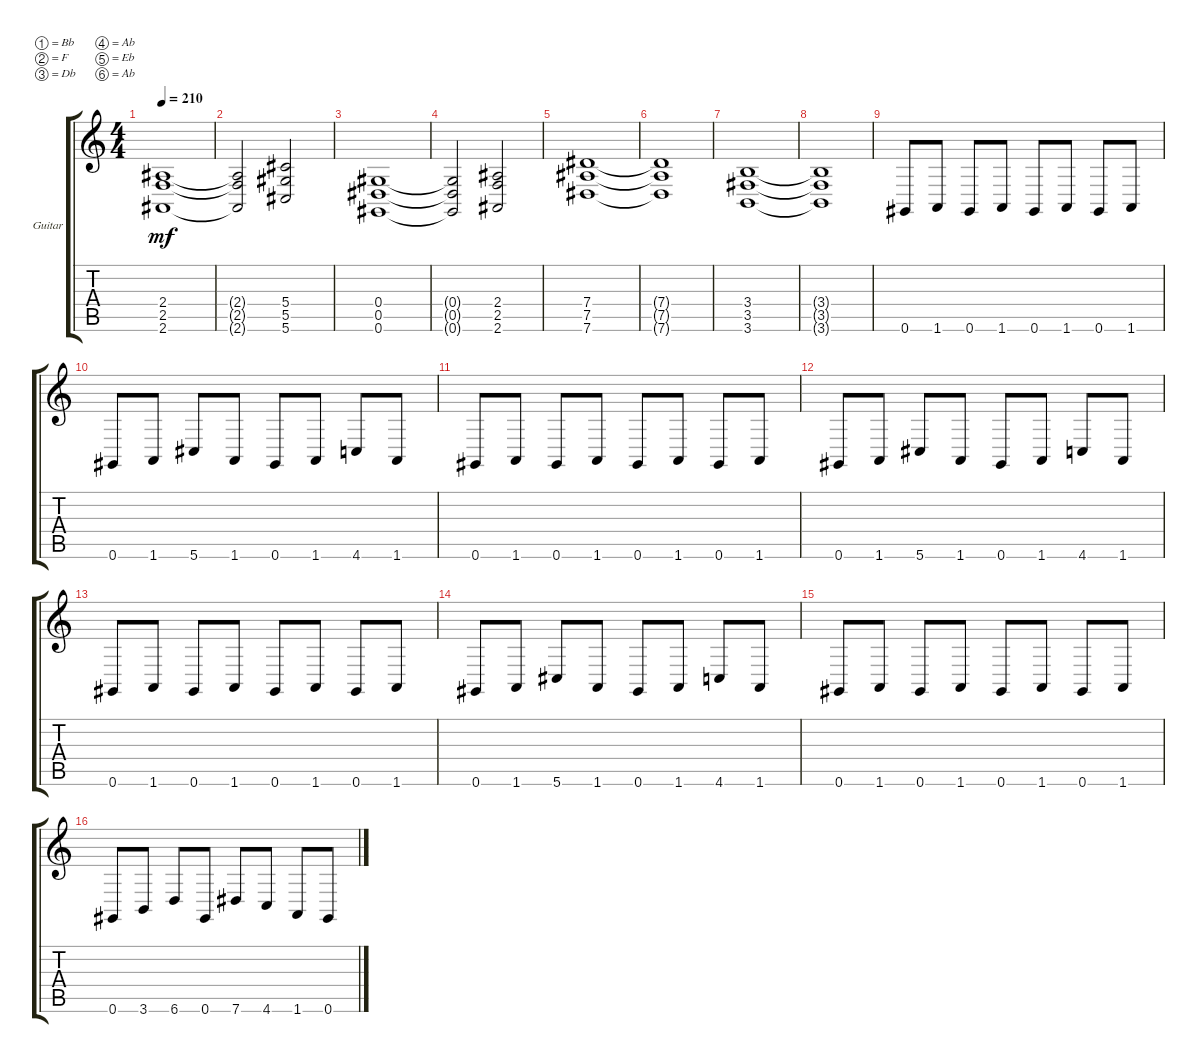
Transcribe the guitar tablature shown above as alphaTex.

\defaultSystemsLayout 4
\bracketExtendMode groupsimilarinstruments
\firstSystemTrackNameOrientation horizontal
\otherSystemsTrackNameOrientation horizontal
\track ("JR Bareis (Guitar)" "Guitar") {instrument distortionguitar}
\staff {score tabs}
\tuning (Bb3 F3 Db3 Ab2 Eb2 Ab1)
\ts (4 4)
\tempo 210
\clef g2
\ks c
(2.6 2.5 2.4).1{dy mf} |
(2.6{t} 2.5{t} 2.4{t}).2 (5.5 5.6 5.4).2 |
(0.6 0.4 0.5).1 |
(0.6{t} 0.5{t} 0.4{t}).2 (2.6 2.5 2.4).2 |
(7.6 7.5 7.4).1 |
(7.6{t} 7.5{t} 7.4{t}).1 |
(3.6 3.5 3.4).1 |
(3.4{t} 3.5{t} 3.6{t}).1 |
0.6.8 1.6.8 0.6.8 1.6.8 0.6.8 1.6.8 0.6.8 1.6.8 |
0.6.8 1.6.8 5.6.8 1.6.8 0.6.8 1.6.8 4.6.8 1.6.8 |
0.6.8 1.6.8 0.6.8 1.6.8 0.6.8 1.6.8 0.6.8 1.6.8 |
0.6.8 1.6.8 5.6.8 1.6.8 0.6.8 1.6.8 4.6.8 1.6.8 |
0.6.8 1.6.8 0.6.8 1.6.8 0.6.8 1.6.8 0.6.8 1.6.8 |
0.6.8 1.6.8 5.6.8 1.6.8 0.6.8 1.6.8 4.6.8 1.6.8 |
0.6.8 1.6.8 0.6.8 1.6.8 0.6.8 1.6.8 0.6.8 1.6.8 |
0.6.8 3.6.8 6.6.8 0.6.8 7.6.8 4.6.8 1.6.8 0.6.8
